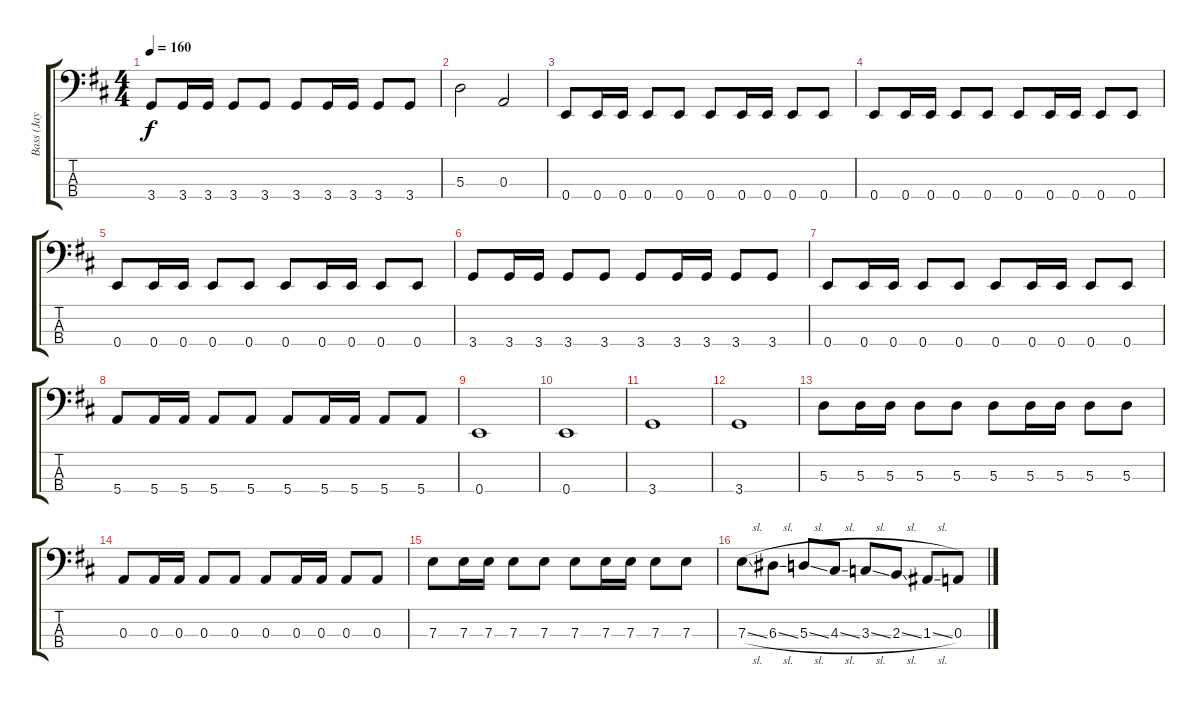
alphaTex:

\track ("Bass (Jay Bentley)" "Bass (Jay ") {instrument electricbasspick}
\staff {score tabs}
\tuning (G2 D2 A1 E1) {hide}
\ts (4 4)
\tempo 160
\clef f4
\ks d
3.4.8{dy f} 3.4.16 3.4.16 3.4.8 3.4.8 3.4.8 3.4.16 3.4.16 3.4.8 3.4.8 |
5.3.2 0.3.2 |
0.4.8 0.4.16 0.4.16 0.4.8 0.4.8 0.4.8 0.4.16 0.4.16 0.4.8 0.4.8 |
0.4.8 0.4.16 0.4.16 0.4.8 0.4.8 0.4.8 0.4.16 0.4.16 0.4.8 0.4.8 |
0.4.8 0.4.16 0.4.16 0.4.8 0.4.8 0.4.8 0.4.16 0.4.16 0.4.8 0.4.8 |
3.4.8 3.4.16 3.4.16 3.4.8 3.4.8 3.4.8 3.4.16 3.4.16 3.4.8 3.4.8 |
0.4.8 0.4.16 0.4.16 0.4.8 0.4.8 0.4.8 0.4.16 0.4.16 0.4.8 0.4.8 |
5.4.8 5.4.16 5.4.16 5.4.8 5.4.8 5.4.8 5.4.16 5.4.16 5.4.8 5.4.8 |
0.4.1 |
0.4.1 |
3.4.1 |
3.4.1 |
5.3.8 5.3.16 5.3.16 5.3.8 5.3.8 5.3.8 5.3.16 5.3.16 5.3.8 5.3.8 |
0.3.8 0.3.16 0.3.16 0.3.8 0.3.8 0.3.8 0.3.16 0.3.16 0.3.8 0.3.8 |
7.3.8 7.3.16 7.3.16 7.3.8 7.3.8 7.3.8 7.3.16 7.3.16 7.3.8 7.3.8 |
7.3{sl}.8 6.3{sl}.8 5.3{sl}.8 4.3{sl}.8 3.3{sl}.8 2.3{sl}.8 1.3{sl}.8 0.3.8
